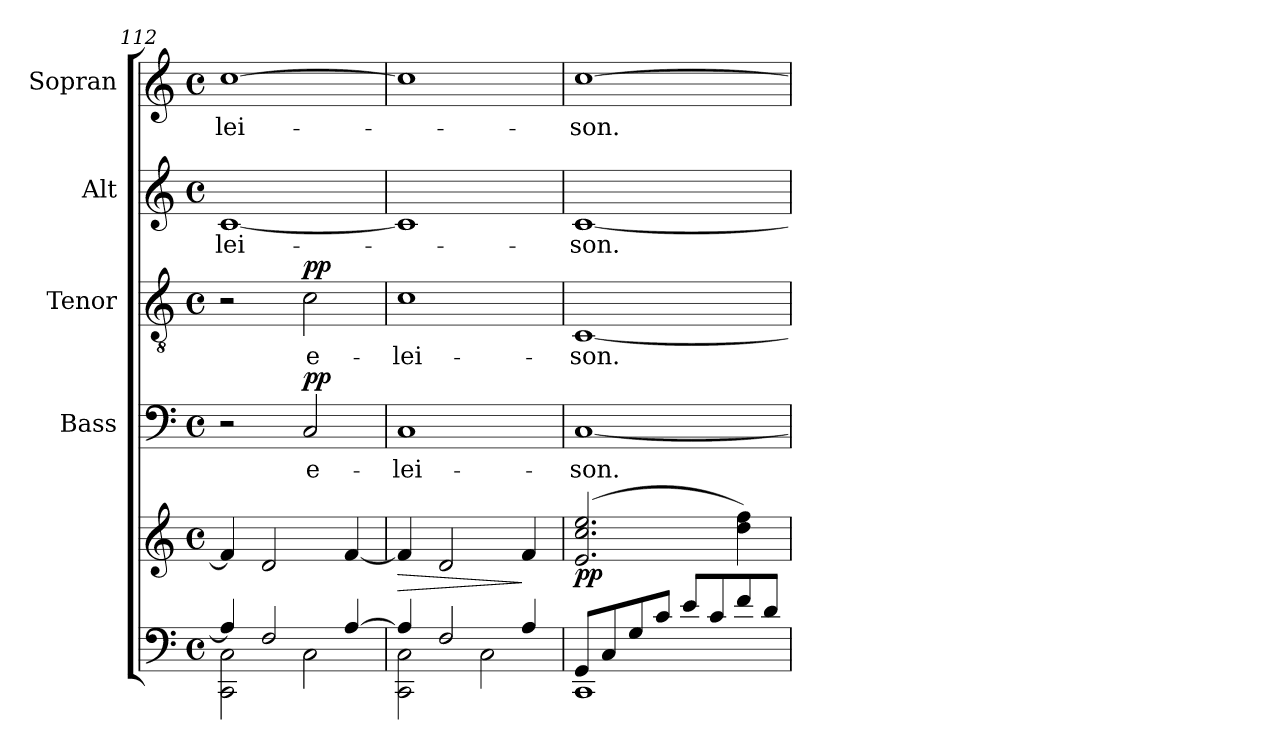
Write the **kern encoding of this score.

**kern	**kern	**dynam	**kern	**text	**dynam	**kern	**text	**dynam	**kern	**text	**kern	**text
*part5	*part5	*part5	*part4	*part4	*part4	*part3	*part3	*part3	*part2	*part2	*part1	*part1
*staff6	*staff5	*staff5/6	*staff4	*staff4	*staff4	*staff3	*staff3	*staff3	*staff2	*staff2	*staff1	*staff1
*	*	*	*I"Bass	*	*	*I"Tenor	*	*	*I"Alt	*	*I"Sopran	*
*	*	*	*I'B.	*	*	*I'T.	*	*	*I'A.	*	*I'S.	*
*clefF4	*clefG2	*	*clefF4	*	*	*clefGv2	*	*	*clefG2	*	*clefG2	*
*k[]	*k[]	*	*k[]	*	*	*k[]	*	*	*k[]	*	*k[]	*
*C:	*C:	*	*C:	*	*	*C:	*	*	*C:	*	*C:	*
*M4/4	*M4/4	*	*M4/4	*	*	*M4/4	*	*	*M4/4	*	*M4/4	*
*met(c)	*met(c)	*	*met(c)	*	*	*met(c)	*	*	*met(c)	*	*met(c)	*
=112	=112	=112	=112	=112	=112	=112	=112	=112	=112	=112	=112	=112
*^	*	*	*	*	*	*	*	*	*	*	*	*
!	!	!	!	!	!	!	!	!	!	!	!LO:LY:b	!	!LO:LY:b
4A/]	2CC\ 2C\	4f/]	.	2r	.	.	2r	.	.	[1c	-lei-	[1cc	-lei-
2F/	.	2d/	.	.	.	.	.	.	.	.	.	.	.
!	!	!	!	!	!LO:LY:b	!LO:DY:a	!	!LO:LY:b	!LO:DY:a	!	!	!	!
.	2C\	.	.	2C/	e-	pp	2c\	e-	pp	.	.	.	.
[>4A/	.	[4f/	.	.	.	.	.	.	.	.	.	.	.
=113	=113	=113	=113	=113	=113	=113	=113	=113	=113	=113	=113	=113	=113
!	!	!	!LO:HP:b	!	!LO:LY:b	!	!	!LO:LY:b	!	!	!	!	!
4A/]	2CC\ 2C\	4f/]	>	1C	-lei-	.	1c	-lei-	.	1c]	.	1cc]	.
2F/	.	2d/	.	.	.	.	.	.	.	.	.	.	.
.	2C\	.	.	.	.	.	.	.	.	.	.	.	.
4A/	.	4f/	]	.	.	.	.	.	.	.	.	.	.
=114	=114	=114	=114	=114	=114	=114	=114	=114	=114	=114	=114	=114	=114
!	!	!	!LO:DY:b	!	!LO:LY:b	!	!	!LO:LY:b	!	!	!LO:LY:b	!	!LO:LY:b
8GG/L	1CC	(2.e/ 2.cc/ 2.ee/	pp	[1C	-son.	.	[1C	-son.	.	[1c	-son.	[1cc	-son.
8C/	.	.	.	.	.	.	.	.	.	.	.	.	.
8G/	.	.	.	.	.	.	.	.	.	.	.	.	.
8c/J	.	.	.	.	.	.	.	.	.	.	.	.	.
8e/L	.	.	.	.	.	.	.	.	.	.	.	.	.
8c/	.	.	.	.	.	.	.	.	.	.	.	.	.
8f/	.	4dd\ 4ff\)	.	.	.	.	.	.	.	.	.	.	.
8d/J	.	.	.	.	.	.	.	.	.	.	.	.	.
*v	*v	*	*	*	*	*	*	*	*	*	*	*	*
=	=	=	=	=	=	=	=	=	=	=	=	=
*-	*-	*-	*-	*-	*-	*-	*-	*-	*-	*-	*-	*-
